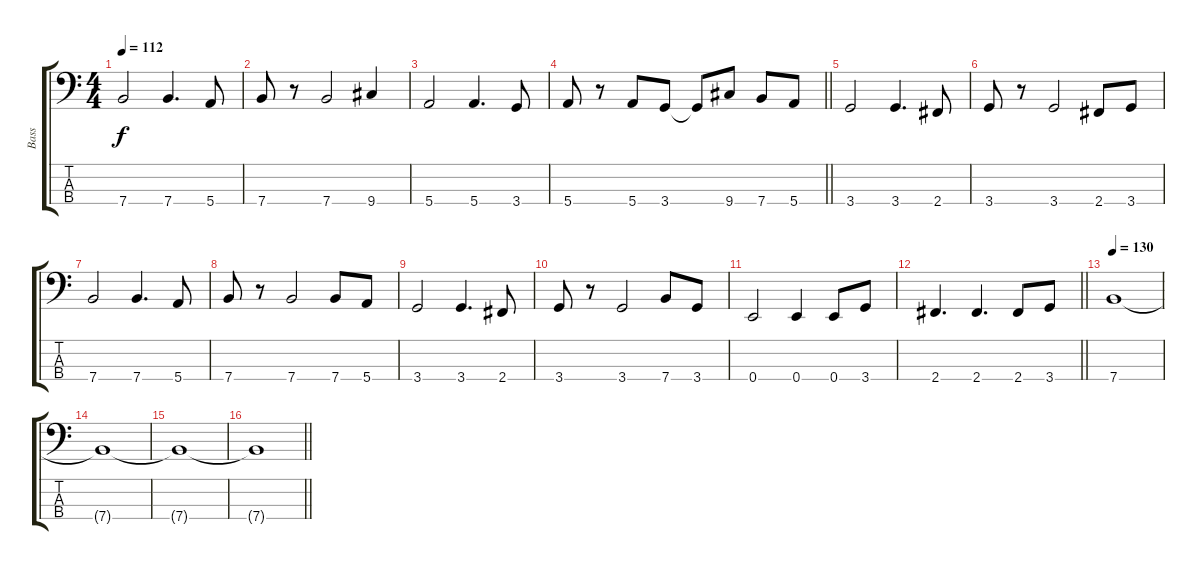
\track ("Bass" "Bass") {instrument electricbassfinger}
\staff {score tabs}
\tuning (G2 D2 A1 E1) {hide}
\ts (4 4)
\tempo 112
\clef f4
\ks c
7.4.2{dy f} 7.4.4{d} 5.4.8 |
7.4.8 r.8 7.4.2 9.4.4 |
5.4.2 5.4.4{d} 3.4.8 |
\barLineRight lightlight
5.4.8 r.8 5.4.8 3.4.8 3.4{t}.8 9.4.8 7.4.8 5.4.8 |
\section ("" "")
3.4.2 3.4.4{d} 2.4.8 |
3.4.8 r.8 3.4.2 2.4.8 3.4.8 |
7.4.2 7.4.4{d} 5.4.8 |
7.4.8 r.8 7.4.2 7.4.8 5.4.8 |
3.4.2 3.4.4{d} 2.4.8 |
3.4.8 r.8 3.4.2 7.4.8 3.4.8 |
0.4.2 0.4.4 0.4.8 3.4.8 |
\barLineRight lightlight
2.4.4{d} 2.4.4{d} 2.4.8 3.4.8 |
\section ("" "")
\tempo 130
7.4.1 |
7.4{t}.1 |
7.4{t}.1 |
\barLineRight lightlight
7.4{t}.1
